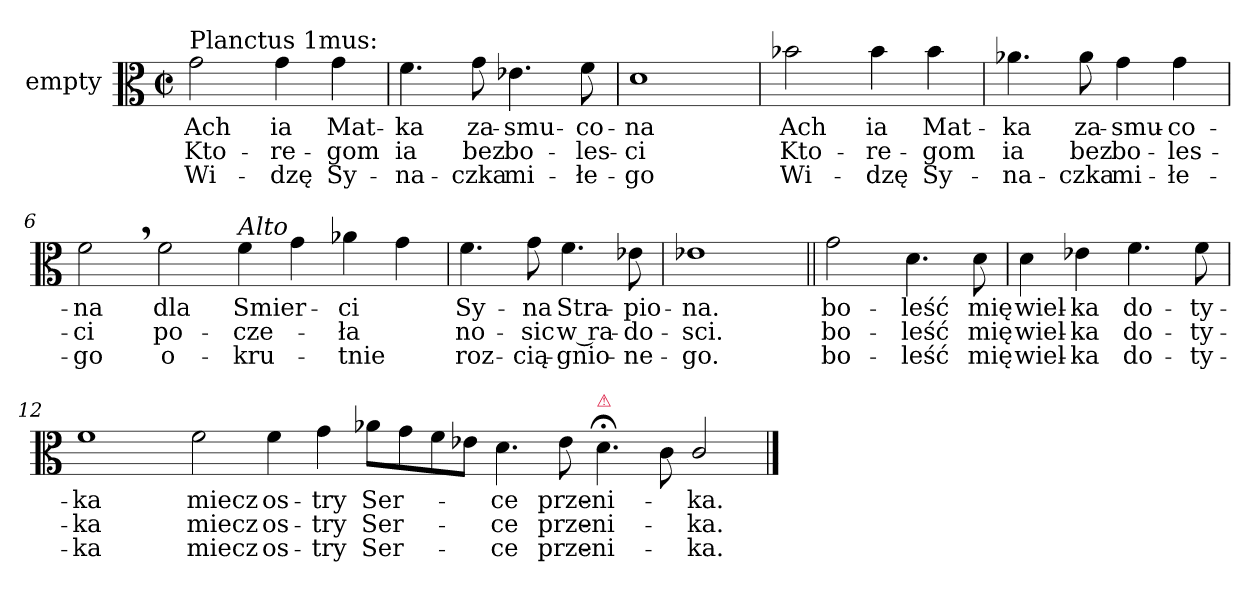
**kern	**text	**text	**text
*part1	*part1	*part1	*part1
*staff1	*staff1	*staff1	*staff1
*I"empty	*	*	*
*clefC3	*	*	*
*k[]	*	*	*
*M2/2	*	*	*
*met(c|)	*	*	*
=1	=1	=1	=1
!LO:TX:a:t=Planctus 1mus&colon;	!	!	!
2g\	Ach	Kto-	Wi-
4g\	ia	-re-	-dzę
4g\	Mat-	-gom	Sy-
=2	=2	=2	=2
4.f\	-ka	ia	-na-
8g\	za-	bez	-czka
4.e-X\	-smu-	bo-	mi-
8f\	-co-	-les-	-łe-
=3	=3	=3	=3
1d	-na	-ci	-go
=4	=4	=4	=4
!	!LO:LY:i	!LO:LY:i	!LO:LY:i
2b-X\	Ach	Kto-	Wi-
!	!LO:LY:i	!LO:LY:i	!LO:LY:i
4b-\	ia	-re-	-dzę
!	!LO:LY:i	!LO:LY:i	!LO:LY:i
4b-\	Mat-	-gom	Sy-
=5	=5	=5	=5
!	!LO:LY:i	!LO:LY:i	!LO:LY:i
4.a-X\	-ka	ia	-na-
!	!LO:LY:i	!LO:LY:i	!LO:LY:i
8a-\	za-	bez	-czka
!	!LO:LY:i	!LO:LY:i	!LO:LY:i
4g\	-smu-	bo-	mi-
!	!LO:LY:i	!LO:LY:i	!LO:LY:i
4g\	-co-	-les-	-łe-
=6	=6	=6	=6
!	!LO:LY:i	!LO:LY:i	!LO:LY:i
2f,\	-na	-ci	-go
2f\	dla	po-	o-
!LO:TX:a:i:t=Alto	!	!	!
4f\	Smier-	-cze-	-kru-
4g\	.	.	.
4a-X\	-ci	-ła	-tnie
4g\	.	.	.
=8	=8	=8	=8
4.f\	Sy-	no-	roz-
8g\	-na	-sic	-cią-
4.f\	Stra-	w ra-	-gnio-
8e-X\	-pio-	-do-	-ne-
=9	=9	=9	=9
1e-X	-na.	-sci.	-go.
=10||	=10||	=10||	=10||
2g\	bo-	bo-	bo-
4.d\	-leść	-leść	-leść
8d\	mię	mię	mię
=11	=11	=11	=11
4d\	wiel-	wiel-	wiel-
4e-X\	-ka	-ka	-ka
4.f\	do-	do-	do-
8f\	-ty-	-ty-	-ty-
=12	=12	=12	=12
1f	-ka	-ka	-ka
2f\	miecz	miecz	miecz
4f\	os-	os-	os-
4g\	-try	-try	-try
8a-X\L	Ser-	Ser-	Ser-
8g\	.	.	.
8f\	.	.	.
8e-X\J	.	.	.
4.d\	-ce	-ce	-ce
8e-\	prze-	prze-	prze-
!LO:TX:a:color=crimson:t=⚠	!	!	!
4.d;<\	-ni-	-ni-	-ni-
8c\	.	.	.
2c/	-ka.	-ka.	-ka.
==	==	==	==
*-	*-	*-	*-
